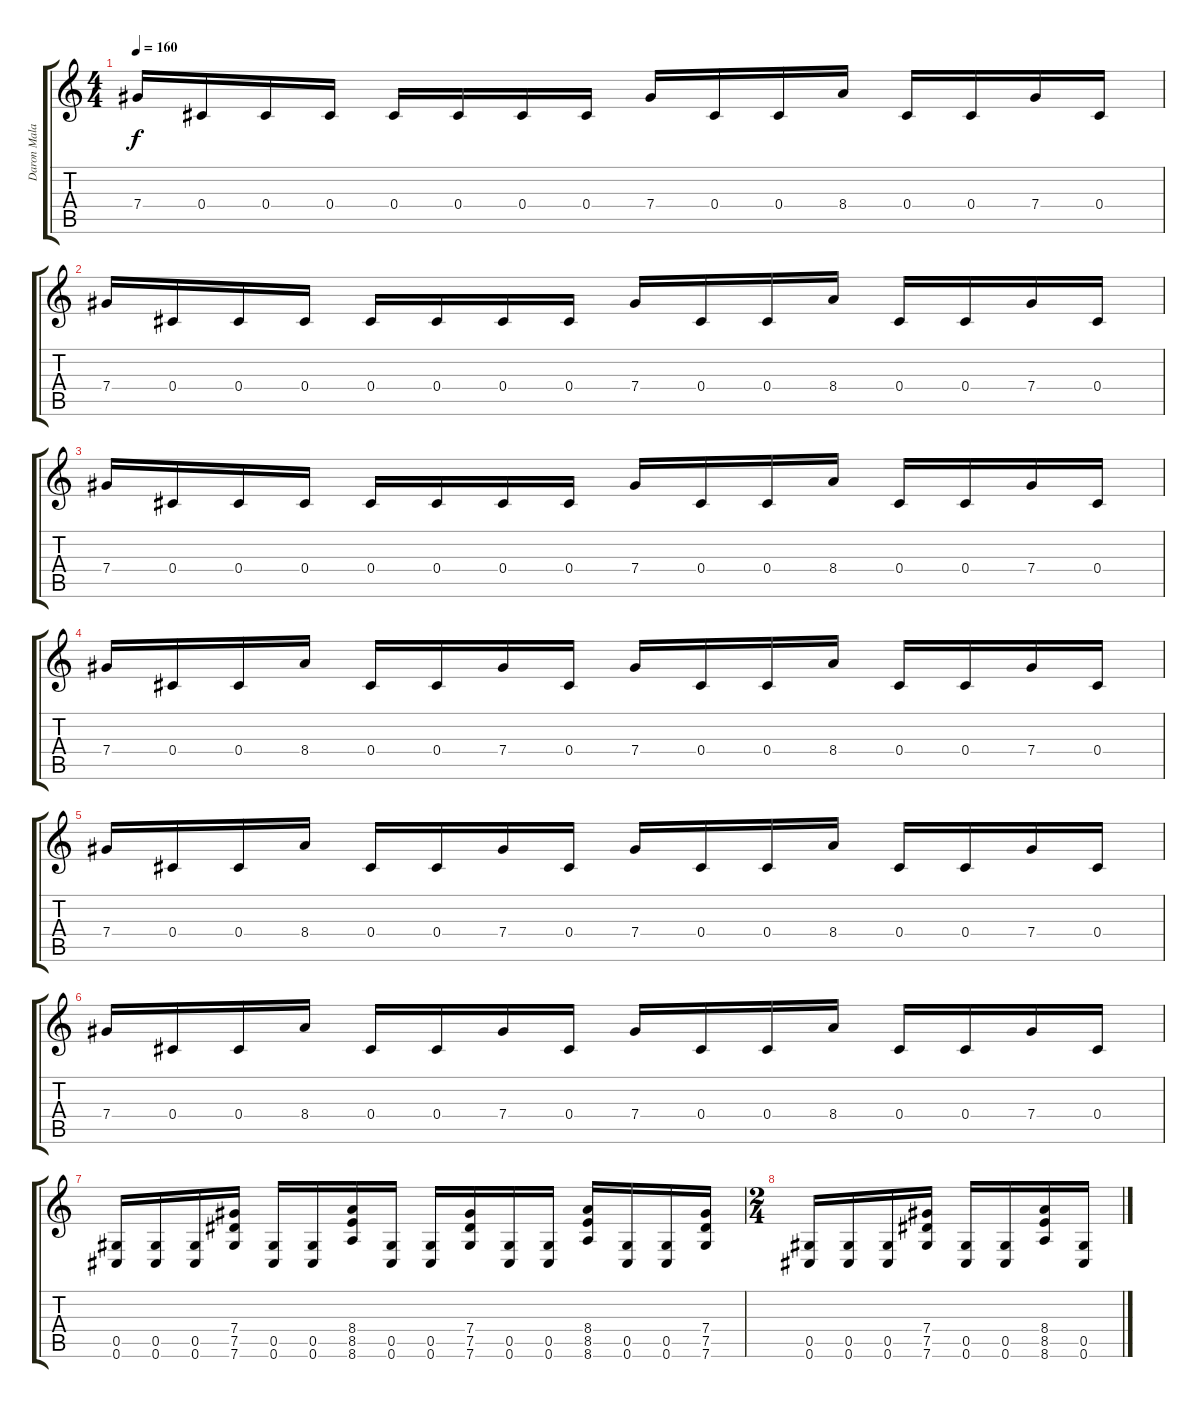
\track ("Daron Malakian(Guitar)" "Daron Mala") {instrument distortionguitar}
\staff {score tabs}
\tuning (Eb4 Bb3 Gb3 Db3 Ab2 Db2) {hide}
\ts (4 4)
\tempo 160
\clef g2
\ks c
7.4.16{dy f instrument distortionguitar} 0.4.16 0.4.16 0.4.16 0.4.16 0.4.16 0.4.16 0.4.16 7.4.16 0.4.16 0.4.16 8.4.16 0.4.16 0.4.16 7.4.16 0.4.16 |
7.4.16 0.4.16 0.4.16 0.4.16 0.4.16 0.4.16 0.4.16 0.4.16 7.4.16 0.4.16 0.4.16 8.4.16 0.4.16 0.4.16 7.4.16 0.4.16 |
7.4.16 0.4.16 0.4.16 0.4.16 0.4.16 0.4.16 0.4.16 0.4.16 7.4.16 0.4.16 0.4.16 8.4.16 0.4.16 0.4.16 7.4.16 0.4.16 |
7.4.16 0.4.16 0.4.16 8.4.16 0.4.16 0.4.16 7.4.16 0.4.16 7.4.16 0.4.16 0.4.16 8.4.16 0.4.16 0.4.16 7.4.16 0.4.16 |
7.4.16 0.4.16 0.4.16 8.4.16 0.4.16 0.4.16 7.4.16 0.4.16 7.4.16 0.4.16 0.4.16 8.4.16 0.4.16 0.4.16 7.4.16 0.4.16 |
7.4.16 0.4.16 0.4.16 8.4.16 0.4.16 0.4.16 7.4.16 0.4.16 7.4.16 0.4.16 0.4.16 8.4.16 0.4.16 0.4.16 7.4.16 0.4.16 |
(0.5 0.6).16 (0.5 0.6).16 (0.5 0.6).16 (7.4 7.5 7.6).16 (0.5 0.6).16 (0.5 0.6).16 (8.4 8.5 8.6).16 (0.5 0.6).16 (0.5 0.6).16 (7.4 7.5 7.6).16 (0.5 0.6).16 (0.5 0.6).16 (8.4 8.5 8.6).16 (0.5 0.6).16 (0.5 0.6).16 (7.4 7.5 7.6).16 |
\ts (2 4)
(0.5 0.6).16 (0.5 0.6).16 (0.5 0.6).16 (7.4 7.5 7.6).16 (0.5 0.6).16 (0.5 0.6).16 (8.4 8.5 8.6).16 (0.5 0.6).16
